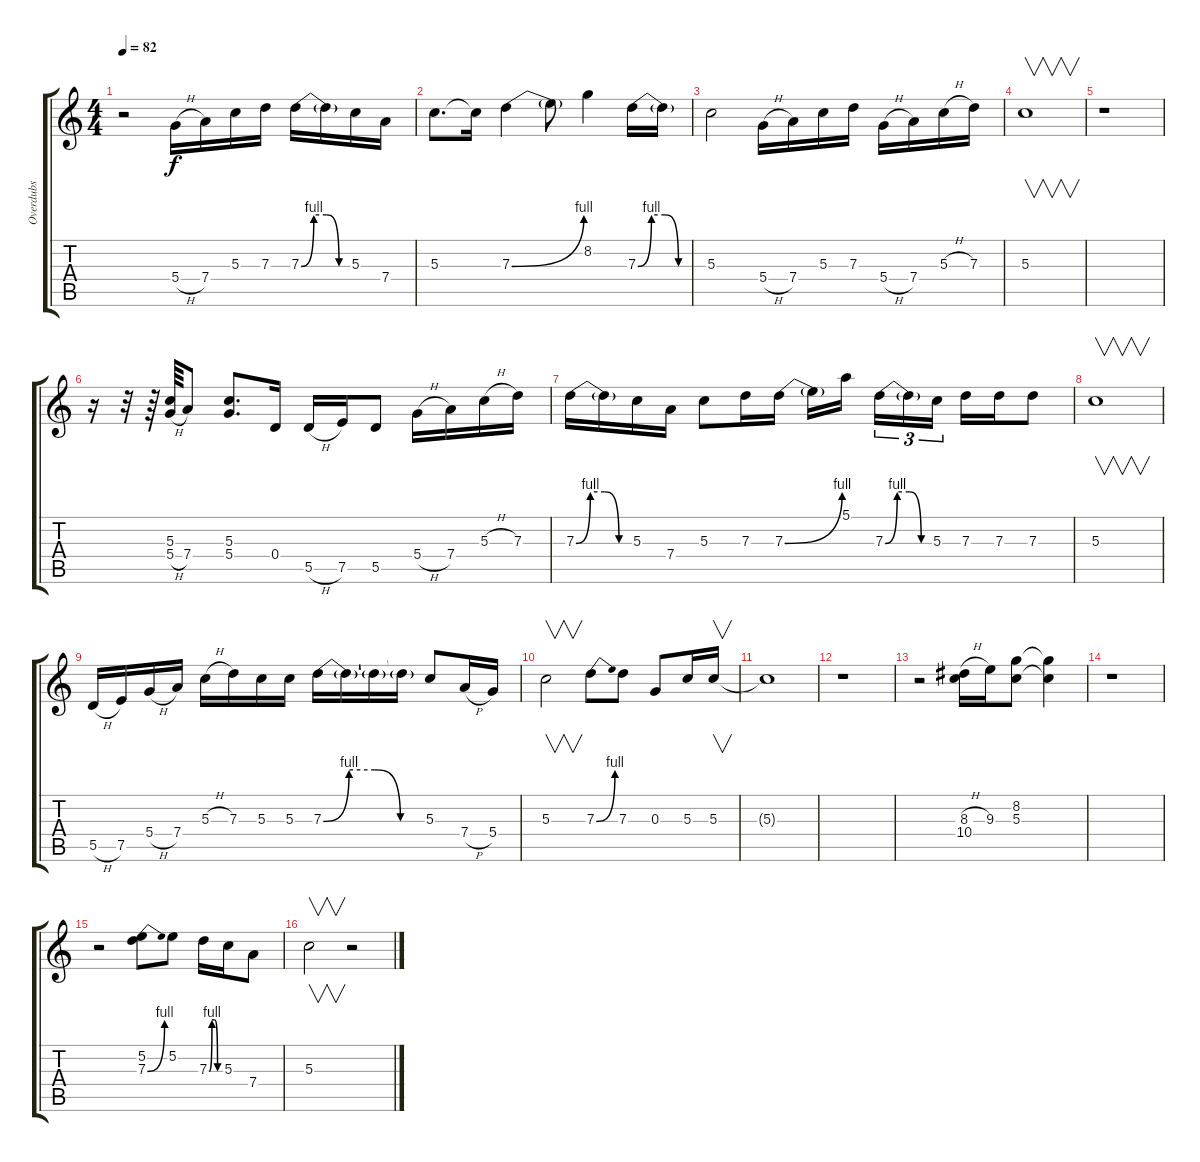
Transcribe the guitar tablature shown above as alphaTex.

\track ("Overdubs" "Overdubs") {instrument overdrivenguitar}
\staff {score tabs}
\tuning (E4 B3 G3 D3 A2 E2) {hide}
\ts (4 4)
\tempo 82
\clef g2
\ks c
r.2{dy f} 5.4{h}.16 7.4.16 5.3.16 7.3.16 7.3{be (custom 0 0 15 4 30 4 45 0 60 0)}.16 7.3{t}.16 5.3.16 7.4.16 |
5.3.8{d} 5.3{t}.16 7.3{be (bend 0 0 60 4)}.4 7.3{t}.8 8.2.4 7.3{be (custom 0 0 15 4 30 4 45 0 60 0)}.16 7.3{t}.16 |
5.3.2 5.4{h}.16 7.4.16 5.3.16 7.3.16 5.4{h}.16 7.4.16 5.3{h}.16 7.3.16 |
5.3.1{v} |
r.1 |
r.16 r.32 r.64 (5.3 5.4{h}).64 7.4.8 (5.3 5.4).8{d} 0.4.16 5.5{h}.16 7.5.16 5.5.8 5.4{h}.16 7.4.16 5.3{h}.16 7.3.16 |
7.3{be (custom 0 0 15 4 30 4 45 0 60 0)}.16 7.3{t}.16 5.3.16 7.4.16 5.3.8 7.3.16 7.3{be (bend 0 0 60 4)}.16 7.3{t}.16 5.1.16 7.3{be (custom 0 0 15 4 30 4 45 0 60 0)}.16{tu (3 2)} 7.3{t}.16{tu (3 2)} 5.3.16{tu (3 2)} 7.3.16 7.3.16 7.3.8 |
5.3.1{v} |
5.5{h}.16 7.5.16 5.4{h}.16 7.4.16 5.3{h}.16 7.3.16 5.3.16 5.3.16 7.3{be (custom 0 0 15 4 30 4 45 0 60 0)}.16 7.3{t}.16 7.3{t}.16 7.3{t}.16 5.3.8 7.4{h}.16 5.4.16 |
5.3.2{v} 7.3{be (bend 0 0 60 4)}.8 7.3.8 0.3.8 5.3.16 5.3.16{v} |
5.3{t}.1 |
r.1 |
r.2 (8.3{h} 10.4).16 9.3.16 (8.2 5.3).8 (8.2{t} 5.3{t}).4 |
r.1 |
r.2 (5.2 7.3{be (bend 0 0 60 4)}).8 5.2.8 7.3{be (custom 0 0 15 4 30 4 45 0 60 0)}.16 5.3.16 7.4.8 |
5.3.2{v} r.2
